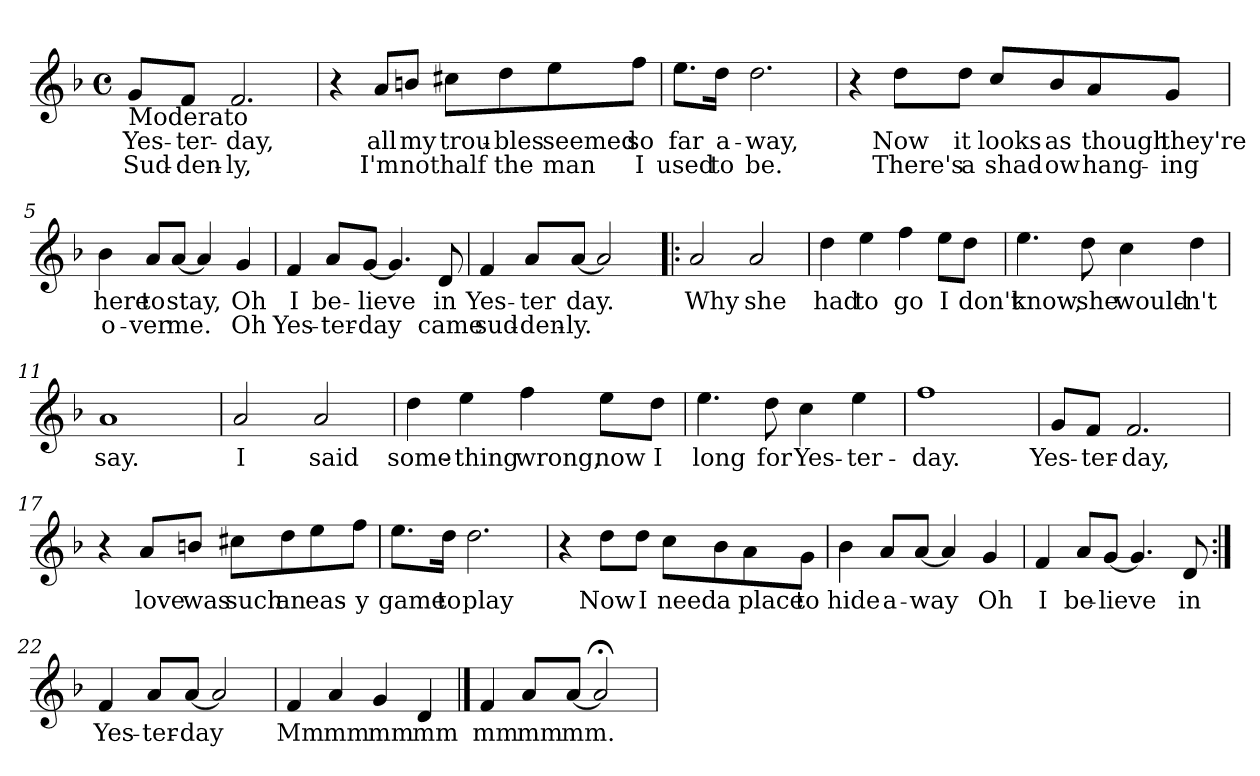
**kern	**text	**text
*part1	*part1	*part1
*staff1	*staff1	*staff1
*clefG2	*	*
*k[b-]	*	*
*F:	*	*
*M4/4	*	*
*met(c)	*	*
=1	=1	=1
!LO:TX:b:t=Moderato	!	!
8g/L	Yes-	Sud-
8f/J	-ter-	-den-
2.f/	-day,	-ly,
=2	=2	=2
4r	.	.
8a/L	all	I'm
8bn/J	my	not
8cc#X\L	trou-	half
8dd\	-bles	the
8ee\	seemed	man
8ff\J	so	I
=3	=3	=3
8.ee\L	far	used
16dd\J	a-	to
2.dd\	-way,	be.
=4	=4	=4
4r	.	.
8dd\L	Now	There's
8dd\J	it	a
8cc/L	looks	shad-
8b-/	as	-ow
8a/	though	hang-
8g/J	they're	-ing
!!LO:LB:g=z
=5	=5	=5
4b-\	here	o-
8a/L	to	-ver
[8a/J	stay,	me.
4a/]	.	.
4g/	Oh	Oh
=6	=6	=6
4f/	I	Yes-
8a/L	be-	-ter-
[8g/J	-lieve	-day
4.g/]	.	.
8d/	in	came
=7	=7	=7
4f/	Yes-	sud-
8a/L	-ter	-den-
[8a/J	day.	-ly.
2a/]	.	.
!!LO:LB:g=z
=8!|:	=8!|:	=8!|:
2a/	Why	.
2a/	she	.
=9	=9	=9
4dd\	had	.
4ee\	to	.
4ff\	go	.
8ee\L	I	.
8dd\J	don't	.
=10	=10	=10
4.ee\	know,	.
8dd\	she	.
4cc\	would-	.
4dd\	-n't	.
=11	=11	=11
1a	say.	.
!!LO:LB:g=z
=12	=12	=12
2a/	I	.
2a/	said	.
=13	=13	=13
4dd\	some-	.
4ee\	-thing	.
4ff\	wrong,	.
8ee\L	now	.
8dd\J	I	.
=14	=14	=14
4.ee\	long	.
8dd\	for	.
4cc\	Yes-	.
4ee\	-ter-	.
=15	=15	=15
1ff	-day.	.
!!LO:LB:g=z
=16	=16	=16
8g/L	Yes-	.
8f/J	-ter-	.
2.f/	-day,	.
=17	=17	=17
4r	.	.
8a/L	love	.
8bn/J	was	.
8cc#X\L	such	.
8dd\	an	.
8ee\	eas-	.
8ff\J	-y	.
=18	=18	=18
8.ee\L	game	.
16dd\J	to	.
2.dd\	play	.
=19	=19	=19
4r	.	.
8dd\L	Now	.
8dd\J	I	.
8cc\L	need	.
8b-\	a	.
8a\	place	.
8g\J	to	.
!!LO:LB:g=z
=20	=20	=20
4b-\	hide	.
8a/L	a-	.
[8a/J	-way	.
4a/]	.	.
4g/	Oh	.
=21	=21	=21
4f/	I	.
8a/L	be-	.
[8g/J	-lieve	.
4.g/]	.	.
8d/	in	.
=22:|!	=22:|!	=22:|!
4f/	Yes-	.
8a/L	-ter-	.
[8a/J	-day	.
2a/]	.	.
=23	=23	=23
4f/	Mm	.
4a/	mm	.
4g/	mm	.
4d/	mm	.
==24	==24	==24
4f/	mm	.
8a/L	mm	.
[8a/J	mm.	.
2a;</]	.	.
=	=	=
*-	*-	*-
